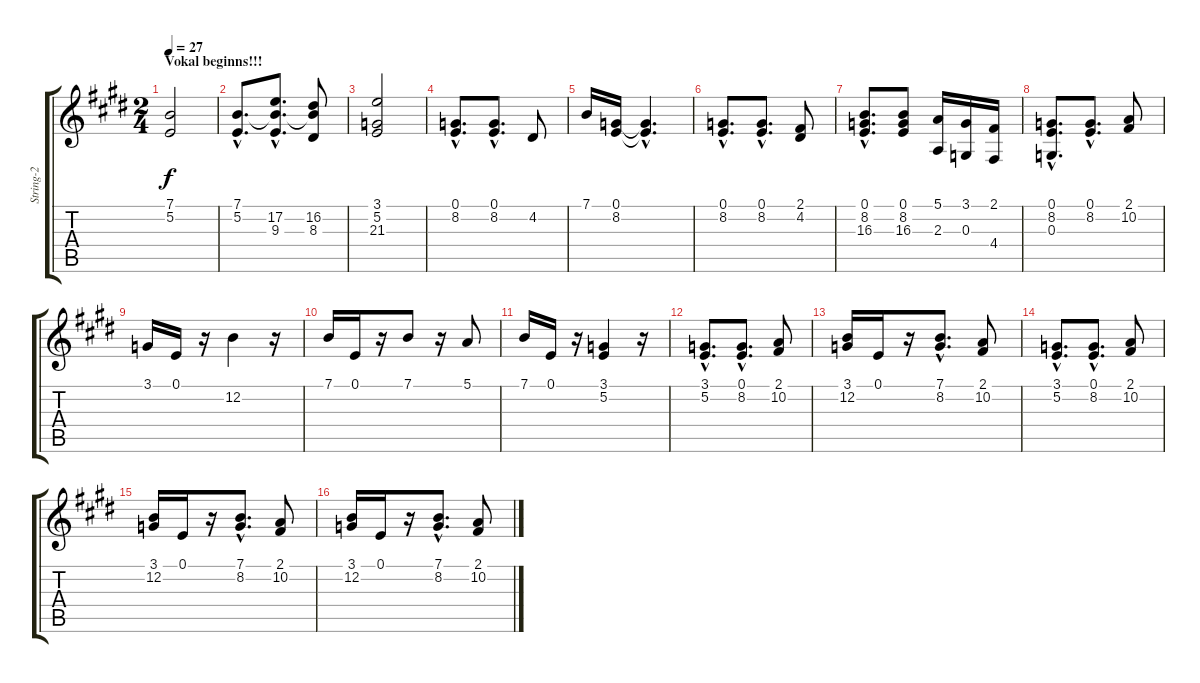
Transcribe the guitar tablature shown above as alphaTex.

\track ("String-2" "String-2") {instrument tremolostrings}
\staff {score tabs}
\tuning (E4 B3 G3 D3 A2 E2) {hide}
\ts (2 4)
\section ("" "Vokal beginns!!!")
\tempo 27
\clef g2
\ks c#minor
(7.1 5.2).2{dy f} |
(7.1{hac} 5.2{hac}).8{d} (7.1{hac t} 17.2{hac} 9.3{hac}).8{d} (7.1{t} 16.2 8.3).8 |
(3.1 5.2 21.3).2 |
(0.1{hac} 8.2{hac}).8{d} (0.1{hac} 8.2{hac}).8{d} 4.2.8 |
7.1.16 (0.1 8.2).16 (0.1{hac t} 8.2{hac t}).4{d} |
(0.1{hac} 8.2{hac}).8{d} (0.1{hac} 8.2{hac}).8{d} (2.1 4.2).8 |
(0.1{hac} 8.2{hac} 16.3{hac}).8{d} (0.1 8.2 16.3).8 (5.1 2.3).16 (3.1 0.3).16 (2.1 4.4).16 |
(0.1{hac} 8.2{hac} 0.3{hac}).8{d} (0.1{hac} 8.2{hac}).8{d} (2.1 10.2).8 |
3.1.16 0.1.16 r.16 12.2.4 r.16 |
7.1.16 0.1.16 r.16 7.1.8 r.16 5.1.8 |
7.1.16 0.1.16 r.16 (3.1 5.2).4 r.16 |
(3.1{hac} 5.2{hac}).8{d} (0.1{hac} 8.2{hac}).8{d} (2.1 10.2).8 |
(3.1 12.2).16 0.1.16 r.16 (7.1{hac} 8.2{hac}).8{d} (2.1 10.2).8 |
(3.1{hac} 5.2{hac}).8{d} (0.1{hac} 8.2{hac}).8{d} (2.1 10.2).8 |
(3.1 12.2).16 0.1.16 r.16 (7.1{hac} 8.2{hac}).8{d} (2.1 10.2).8 |
(3.1 12.2).16 0.1.16 r.16 (7.1{hac} 8.2{hac}).8{d} (2.1 10.2).8
